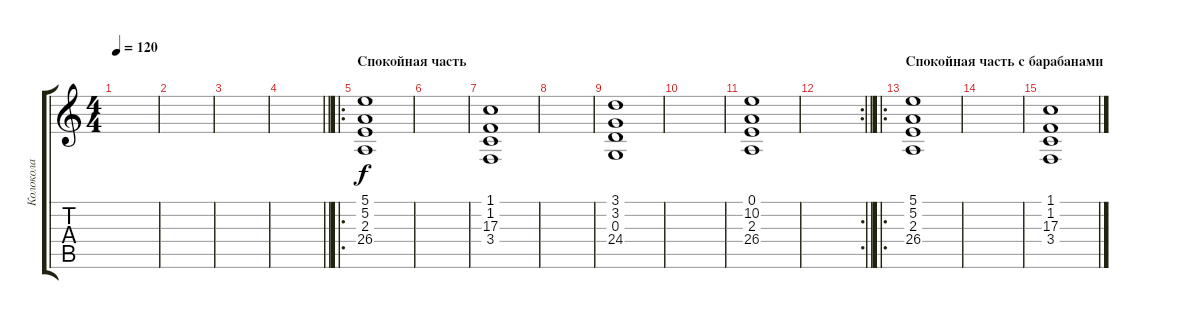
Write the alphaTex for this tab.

\track ("Колокола" "Колокола") {instrument tubularbells}
\staff {score tabs}
\tuning (E4 B3 G3 D3 A2 E2) {hide}
\ts (4 4)
\tempo 120
\clef g2
\ks c
|
|
|
\barLineRight lightlight
|
\ro
\section ("" "Спокойная часть")
(5.1 5.2 2.3 26.4).1 |
|
(1.1 1.2 17.3 3.4).1 |
|
(3.1 3.2 0.3 24.4).1 |
|
(0.1 10.2 2.3 26.4).1 |
\rc 2
\barLineRight lightlight
|
\ro
\section ("" "Спокойная часть с барабанами")
(5.1 5.2 2.3 26.4).1 |
|
(1.1 1.2 17.3 3.4).1
